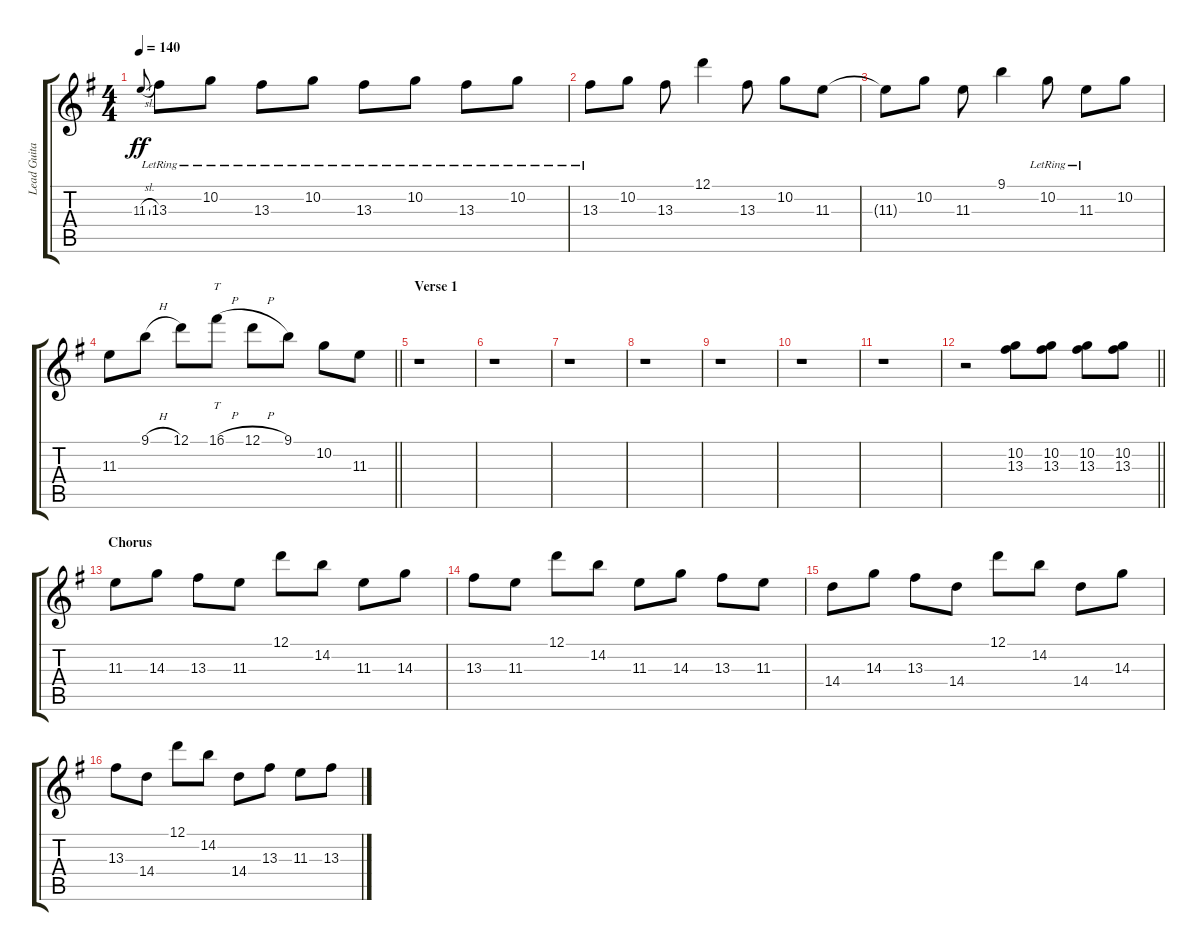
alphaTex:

\track ("Lead Guitar 2" "Lead Guita") {instrument overdrivenguitar}
\staff {score tabs}
\tuning (D4 A3 F3 C3 G2 C2) {hide}
\ts (4 4)
\tempo 140
\clef g2
\ks eminor
11.3{sl}.8{gr onbeat dy ff} 13.3{lr}.8 10.2{lr}.8 13.3{lr}.8 10.2{lr}.8 13.3{lr}.8 10.2{lr}.8 13.3{lr}.8 10.2{lr}.8 |
13.3{lr}.8 10.2.8 13.3.8 12.1.4 13.3.8 10.2.8 11.3.8 |
11.3{t}.8 10.2.8 11.3.8 9.1.4 10.2{lr}.8 11.3{lr}.8 10.2.8 |
\barLineRight lightlight
11.3.8 9.1{h}.8 12.1.8 16.1{h}.8{tt} 12.1{h}.8 9.1.8 10.2.8 11.3.8 |
\section ("" "Verse 1")
r.1 |
r.1 |
r.1 |
r.1 |
r.1 |
r.1 |
r.1 |
\barLineRight lightlight
r.2{volume 5} (10.2 13.3).8{volume 11} (10.2 13.3).8 (10.2 13.3).8 (10.2 13.3).8 |
\section ("" "Chorus")
11.3.8 14.3.8 13.3.8 11.3.8 12.1.8 14.2.8 11.3.8 14.3.8 |
13.3.8 11.3.8 12.1.8 14.2.8 11.3.8 14.3.8 13.3.8 11.3.8 |
14.4.8 14.3.8 13.3.8 14.4.8 12.1.8 14.2.8 14.4.8 14.3.8 |
13.3.8 14.4.8 12.1.8 14.2.8 14.4.8 13.3.8 11.3.8 13.3.8
